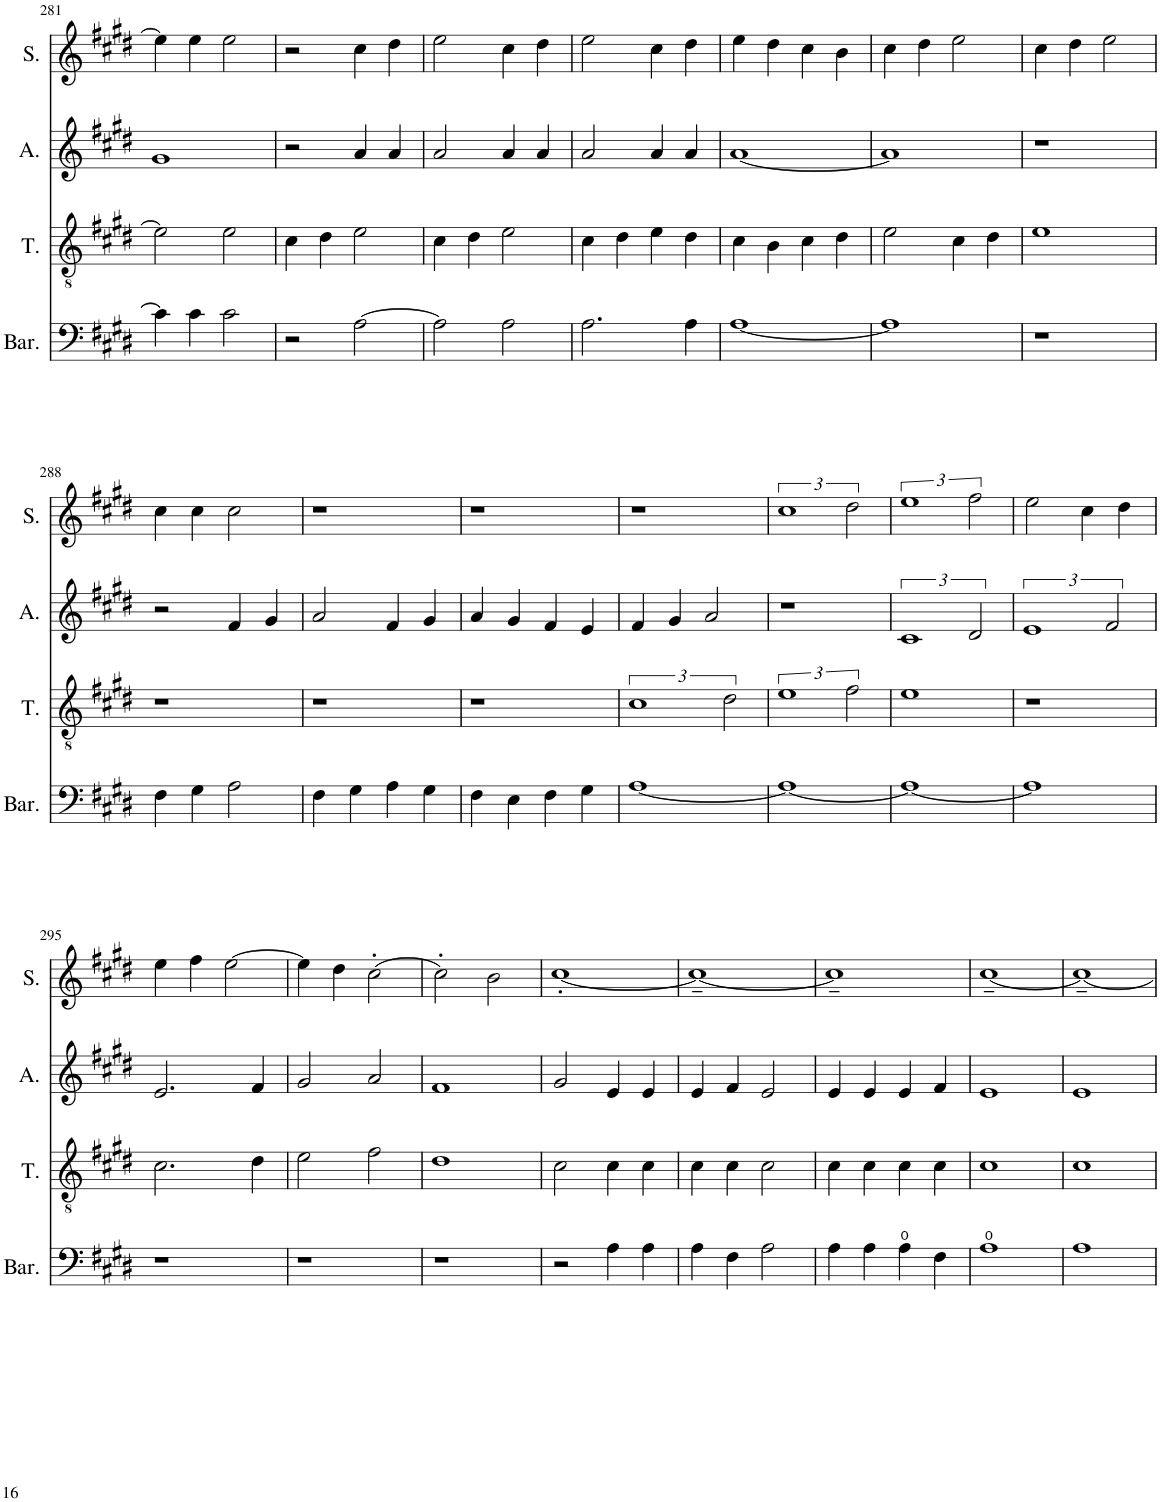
**kern	**kern	**kern	**kern
*part4	*part3	*part2	*part1
*staff4	*staff3	*staff2	*staff1
*I"Baryton	*I"Ténor	*I"Alto	*I"Soprano
*I'Bar.	*I'T.	*I'A.	*I'S.
!!LO:PB:g=z
*clefF4	*clefGv2	*clefG2	*clefG2
*k[f#c#g#d#]	*k[f#c#g#d#]	*k[f#c#g#d#]	*k[f#c#g#d#]
*M2/2	*M2/2	*M2/2	*M2/2
=281	=281	=281	=281
4c#\]	2e\]	1g#	4ee\]
4c#\	.	.	4ee\
2c#\	2e\	.	2ee\
=282	=282	=282	=282
2r	4c#\	2r	2r
.	4d#\	.	.
[2A\	2e\	4a/	4cc#\
.	.	4a/	4dd#\
=283	=283	=283	=283
2A\]	4c#\	2a/	2ee\
.	4d#\	.	.
2A\	2e\	4a/	4cc#\
.	.	4a/	4dd#\
=284	=284	=284	=284
2.A\	4c#\	2a/	2ee\
.	4d#\	.	.
.	4e\	4a/	4cc#\
4A\	4d#\	4a/	4dd#\
=285	=285	=285	=285
[1A	4c#\	[1a	4ee\
.	4B\	.	4dd#\
.	4c#\	.	4cc#\
.	4d#\	.	4b\
=286	=286	=286	=286
1A]	2e\	1a]	4cc#\
.	.	.	4dd#\
.	4c#\	.	2ee\
.	4d#\	.	.
=287	=287	=287	=287
1r	1e	1r	4cc#\
.	.	.	4dd#\
.	.	.	2ee\
!!LO:LB:g=z
=288	=288	=288	=288
4F#\	1r	2r	4cc#\
4G#\	.	.	4cc#\
2A\	.	4f#/	2cc#\
.	.	4g#/	.
=289	=289	=289	=289
4F#\	1r	2a/	1r
4G#\	.	.	.
4A\	.	4f#/	.
4G#\	.	4g#/	.
=290	=290	=290	=290
4F#\	1r	4a/	1r
4E\	.	4g#/	.
4F#\	.	4f#/	.
4G#\	.	4e/	.
=291	=291	=291	=291
[1A	3%2c#	4f#/	1r
.	.	4g#/	.
.	.	2a/	.
.	3d#\	.	.
=292	=292	=292	=292
1A_	3%2e	1r	3%2cc#
.	3f#\	.	3dd#\
=293	=293	=293	=293
1A_	1e	3%2c#	3%2ee
.	.	3d#/	3ff#\
=294	=294	=294	=294
1A]	1r	3%2e	2ee\
.	.	.	4cc#\
.	.	3f#/	.
.	.	.	4dd#\
!!LO:LB:g=z
=295	=295	=295	=295
1r	2.c#\	2.e/	4ee\
.	.	.	4ff#\
.	.	.	[2ee\
.	4d#\	4f#/	.
=296	=296	=296	=296
1r	2e\	2g#/	4ee\]
.	.	.	4dd#\
.	2f#\	2a/	[2cc#'\
=297	=297	=297	=297
1r	1d#	1f#	2cc#'\]
.	.	.	2b\
=298	=298	=298	=298
2r	2c#\	2g#/	[1cc#'
4A\	4c#\	4e/	.
4A\	4c#\	4e/	.
=299	=299	=299	=299
4A\	4c#\	4e/	1cc#~_
4F#\	4c#\	4f#/	.
2A\	2c#\	2e/	.
=300	=300	=300	=300
4A\	4c#\	4e/	1cc#~]
4A\	4c#\	4e/	.
4A\	4c#\	4e/	.
4F#\	4c#\	4f#/	.
=301	=301	=301	=301
1A	1c#	1e	[1cc#~
=302	=302	=302	=302
1A	1c#	1e	1cc#~_
=	=	=	=
*-	*-	*-	*-
